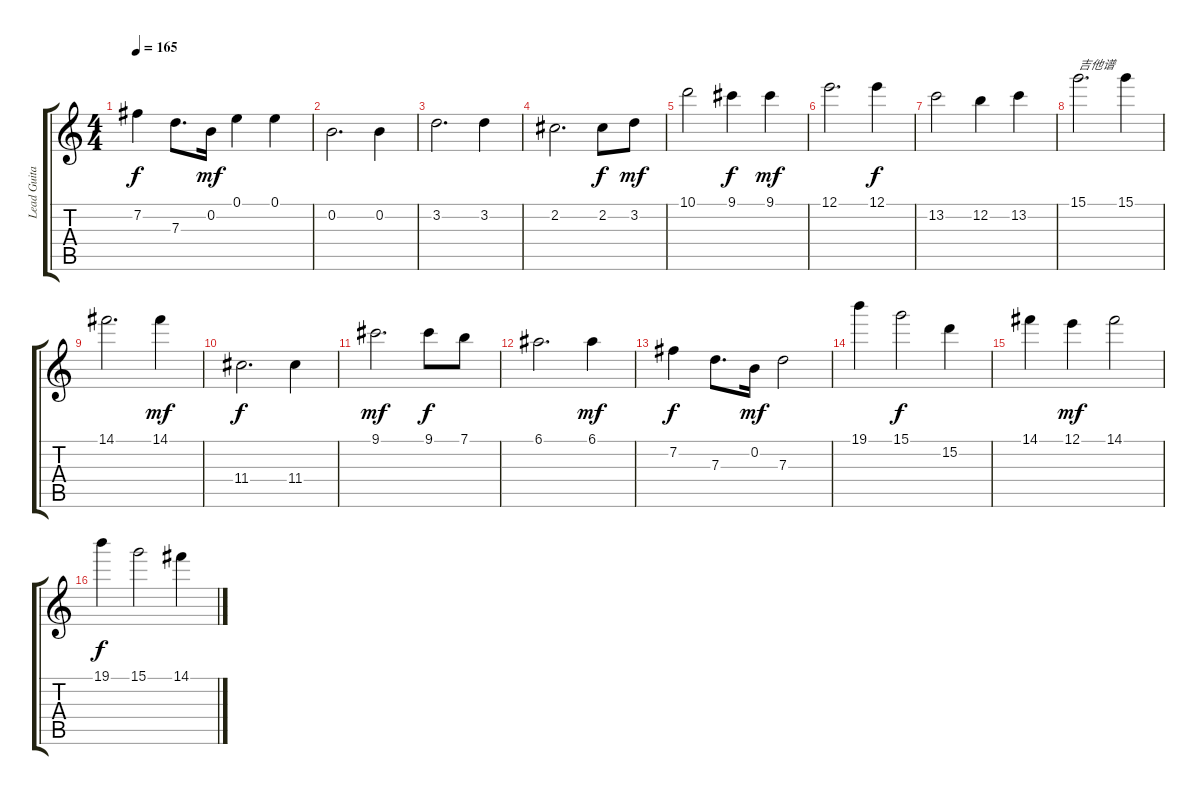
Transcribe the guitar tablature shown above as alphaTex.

\track ("Lead Guitar 2" "Lead Guita") {instrument overdrivenguitar}
\staff {score tabs}
\tuning (E4 B3 G3 D3 A2 E2) {hide}
\ts (4 4)
\tempo 165
\clef g2
\ks c
7.2.4{dy f} 7.3.8{d} 0.2.16{dy mf} 0.1.4 0.1.4 |
0.2.2{d} 0.2.4 |
3.2.2{d} 3.2.4 |
2.2.2{d} 2.2.8{dy f} 3.2.8{dy mf} |
10.1.2 9.1.4{dy f} 9.1.4{dy mf} |
12.1.2{d} 12.1.4{dy f} |
13.2.2 12.2.4 13.2.4 |
15.1.2{d txt "吉他谱"} 15.1.4 |
14.1.2{d} 14.1.4{dy mf} |
11.4.2{d dy f} 11.4.4 |
9.1.2{d dy mf} 9.1.8{dy f} 7.1.8 |
6.1.2{d} 6.1.4{dy mf} |
7.2.4{dy f} 7.3.8{d} 0.2.16{dy mf} 7.3.2 |
19.1.4 15.1.2{dy f} 15.2.4 |
14.1.4 12.1.4{dy mf} 14.1.2 |
19.1.4{dy f} 15.1.2 14.1.4
